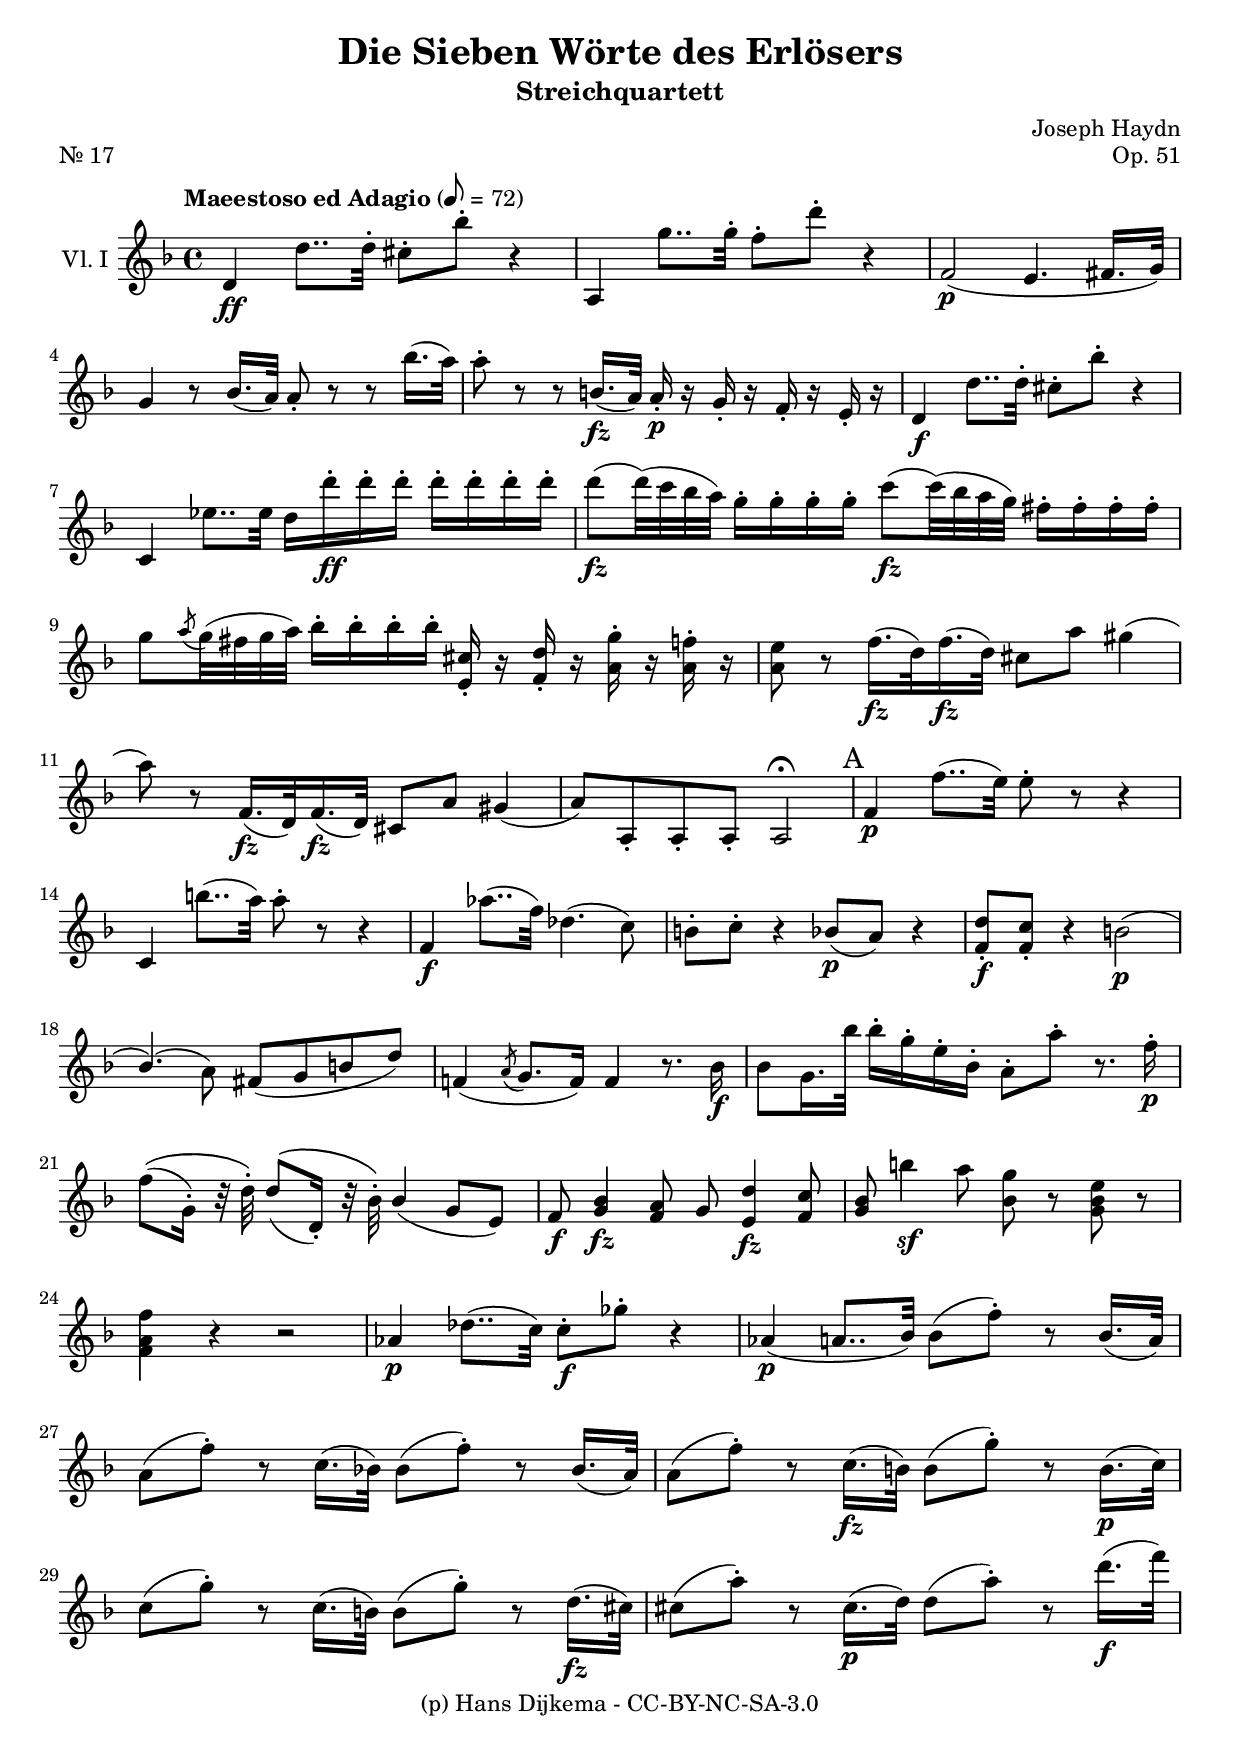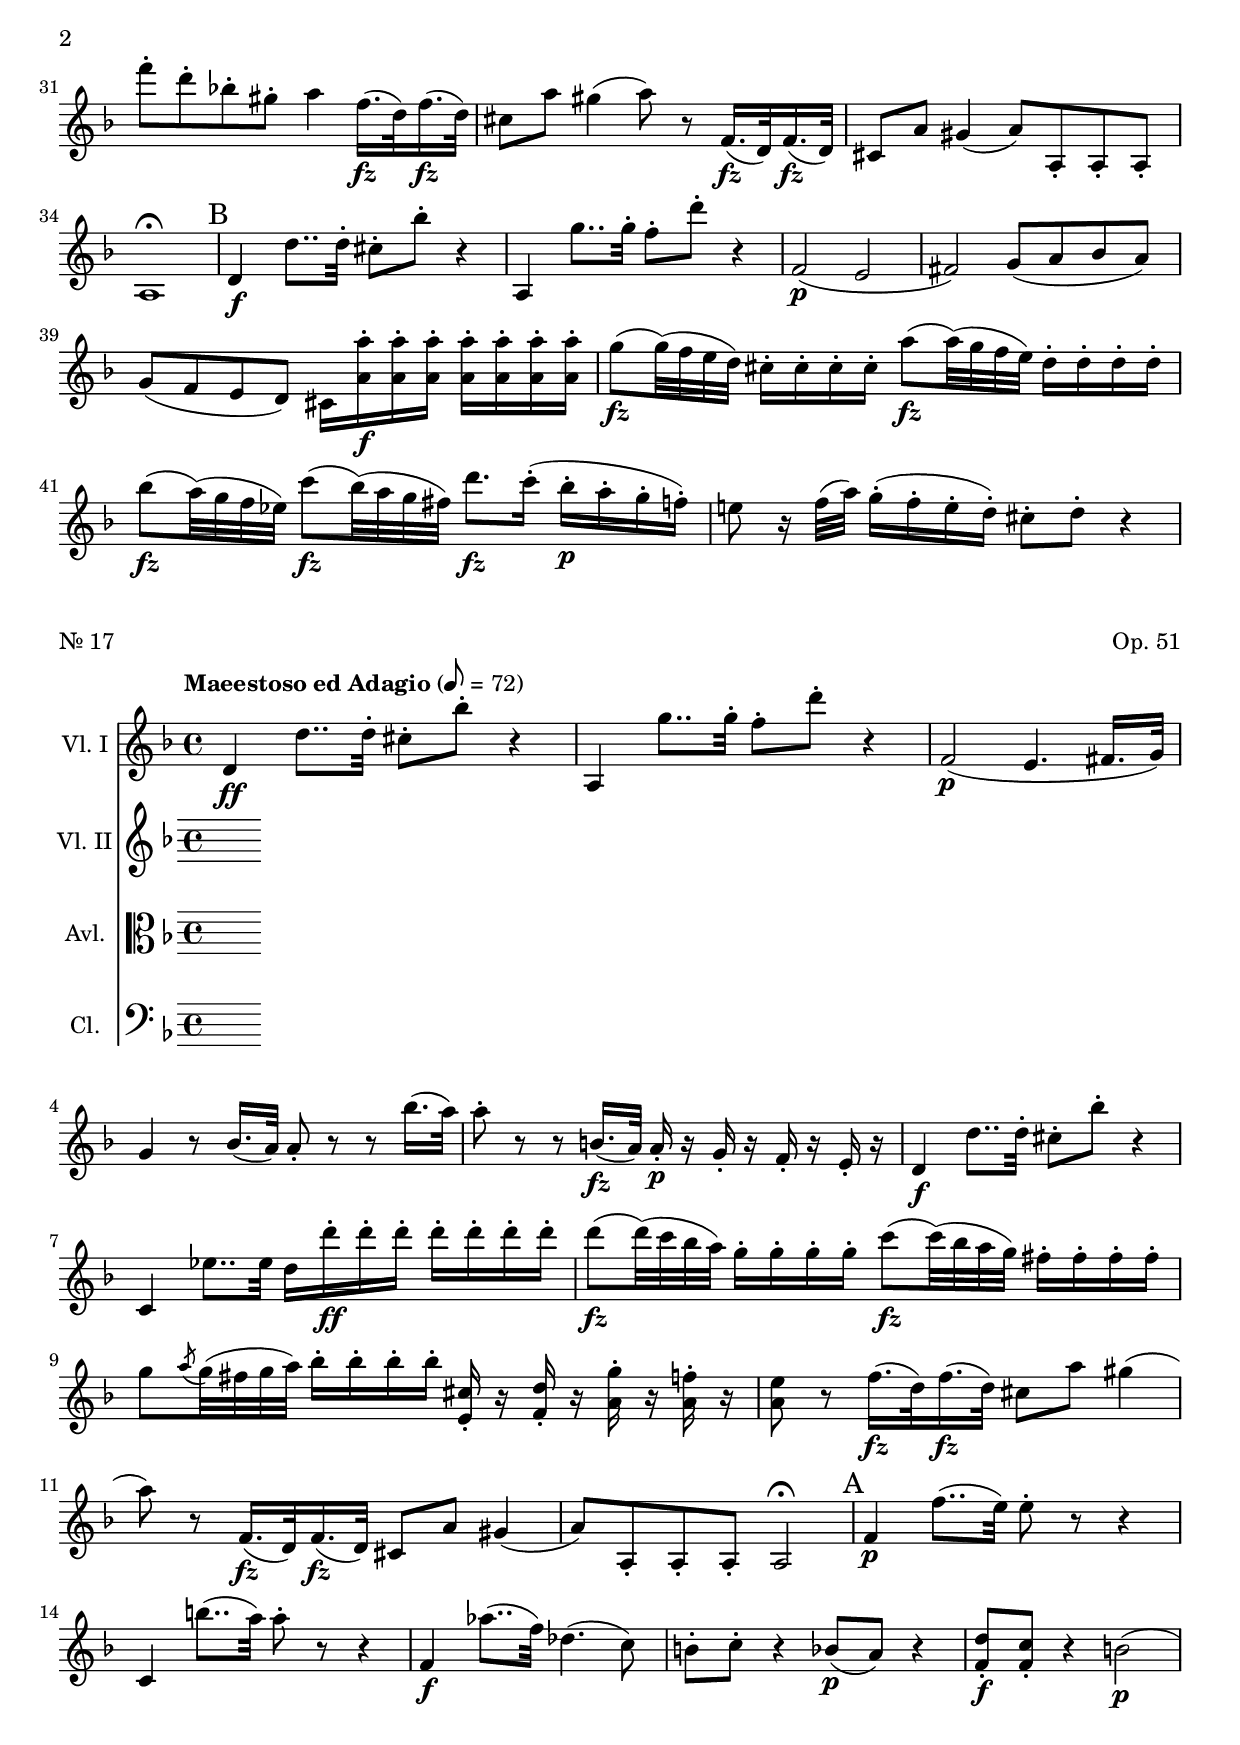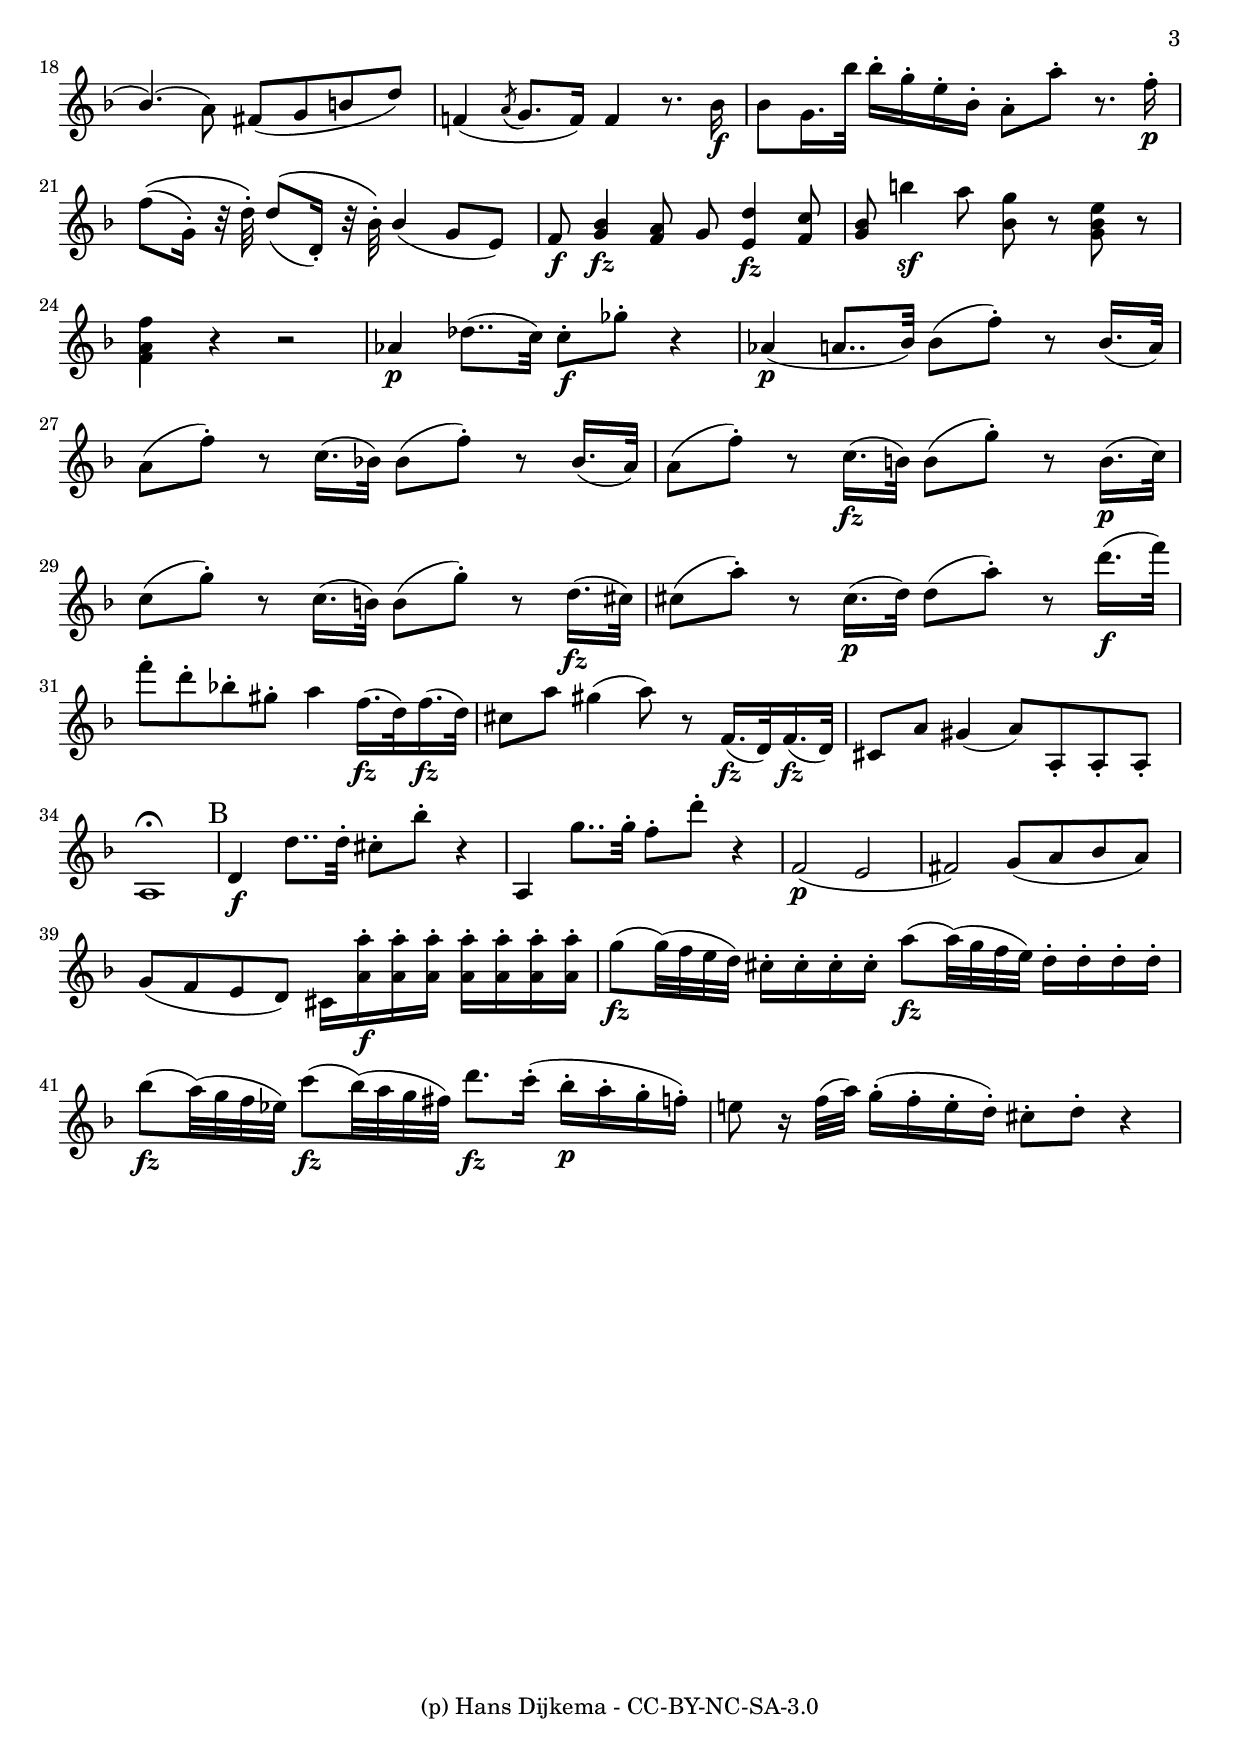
\version "2.24.4"
\language "english"

\header {
  title = "Die Sieben Wörte des Erlösers"
  subtitle = "Streichquartett"
  composer = "Joseph Haydn"
  piece = "Nr. 17"
  opus = "Op. 51"
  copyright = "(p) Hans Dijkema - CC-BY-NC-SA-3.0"
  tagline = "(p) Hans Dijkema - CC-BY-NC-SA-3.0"
}

\paper {
  #(set-paper-size "a4")
  % Add space for instrument names
  indent = 10\mm
}

\layout {
  \context {
    \Voice
    \consists "Melody_engraver"
    %\consists "Ambitus_engraver"
    \override Stem.neutral-direction = #'()
  }
}

fr = #(define-scheme-function
         (n)
         (ly:music?)
         #{
           $n $n $n $n
         #}
         )

global = {
  \key f \major
  \time 4/4
  \tempo "Maeestoso ed Adagio" 8=72
}

introduzione = { 
  \key f \major
  \time 4/4
  \tempo "Maeestoso ed Adagio" 8=72
}

scoreAViolinI_introduzione = \relative c'' {
  \introduzione
  % Muziek volgt hier.
  \relative c' {
    d4\ff d'8.. d32-. cs8-. bf'-. r4   a,, g''8.. g32-. f8-. d'-. r4 
    f,,2\p( e4. fs16. g32)   g4 r8 bf16.( a32) a8-. r r bf'16.( a32) a8-. r r b,16.\fz( a32) a16-.\p r g-. r f-. r e-. r 
    d4\f d'8.. d32-. cs8-. bf'-. r4  c,,4 ef'8.. ef32 d16 d'-.\ff d-. d-. \fr d-. 
    d8\fz( d32)( c bf a) \fr g16-. c8\fz( c32)( bf a g) \fr fs16-.
    g8 \acciaccatura a g32( fs g a) \fr bf16-.  <e,, cs'>-. r <f d'>-. r <a g'>-. r <a f'>-. r 
    <a e'>8 r f'16.(\fz d32) f16.(\fz d32) cs8 a' gs4( a8) r8 f,16.(\fz d32) f16.(\fz d32) cs8 a' gs4( a8) a,-. a-. a-. a2\fermata 
    
    \mark A
    
    f'4\p f'8..( e32) e8-. r8 r4 c,4 b''8..( a32) a8-. r r4
    f,4\f af'8..( f32) df4.( c8) b8-. c-. r4 bf8\p( a) r4 <f d'>8-.\f <f c'>-. r4 b2\p( bf4.)( \stemDown a8) \stemNeutral fs( g b d) f,!4( \acciaccatura a8 g8. f16) f4 r8. bf16\f
    bf8 g16. bf'32 bf16-. g-. e-. bf-.  a8-. a'-. r8. f16-.\p f8\(( g,16-.) r32 d'-.\) d8\(( d,16-.) r32 bf'-.\) bf4( g8 e)  
    f\f <g bf>4\fz <f a>8 g <e d'>4\fz <f c'>8   <g bf> b'4\sf a8 <bf, g'> r <g bf e> r <f a f'>4 r4 r2
    af4\p df8..( c32)  c8-.\f gf'-. r4 
    af,4\p( a8.. bf32) bf8( f'-.) r8 bf,16.( a32) a8( f'-.) r c16.( bf!32) bf8( f'-.) r8 bf,16.( a32) a8( f'-.) r c16.(\fz b32) b8( g'-.) r b,16.\p( c32) 
    c8( g'-.) r c,16.( b32) b8( g'-.) r d16.(\fz cs32) cs8( a'-.) r cs,16.\p( d32) d8( a'-.) r d16.\f( f32) f8-. d-.  bf!-. gs-. a4
    f16.\fz( d32) f16.\fz( d32) cs8 a' gs4( a8) r   f,16.\fz( d32) f16.\fz( d32)  cs8 a' gs4( a8) a,-. a-. a-. a1\fermata
    
    \mark B
    d4\f d'8.. d32-. cs8-. bf'-. r4   a,, g''8.. g32-. f8-. d'-. r4 
    f,,2\p( e fs) g8( a bf a)  g( f e d) cs16 <a' a'>-.\f <a a'>-. <a a'>-. \fr <a a'>-.  
    g'8\fz( g32)( f e d) \fr cs16-. a'8\fz( a32)( g f e) \fr d16-. 
    bf'8\fz( a32)( g f ef) c'8\fz( bf32)( a g fs) d'8.\fz c16-.( bf-.\p a-. g-. f-.)  e!8 r16  f32( a) g16-.( f-. e-. d-.) cs8-. d-. r4
    
    
    
    
  }
}

scoreAViolinII_introduzione = \relative c'' {
  \global
  % Muziek volgt hier.
  
}

scoreAViola_introduzione = \relative c' {
  \global
  % Muziek volgt hier.
  
}

scoreACello_introduzione = \relative c {
  \global
  % Muziek volgt hier.
  
}

scoreAViolinIPart_introduzione = \new Staff \with {
  instrumentName = "Vl. I"
} \scoreAViolinI_introduzione

scoreAViolinIIPart_introduzione = \new Staff \with {
  instrumentName = "Vl. II"
} \scoreAViolinII_introduzione

scoreAViolaPart_introduzione = \new Staff \with {
  instrumentName = "Avl."
} { \clef alto \scoreAViola_introduzione }

scoreACelloPart_introduzione = \new Staff \with {
  instrumentName = "Cl."
} { \clef bass \scoreACello_introduzione }


\score {
  \scoreAViolinIPart_introduzione
  \layout { }
}

\score {
  <<
    \scoreAViolinIPart_introduzione
    \scoreAViolinIIPart_introduzione
    \scoreAViolaPart_introduzione
    \scoreACelloPart_introduzione
  >>
  \layout { }
}
